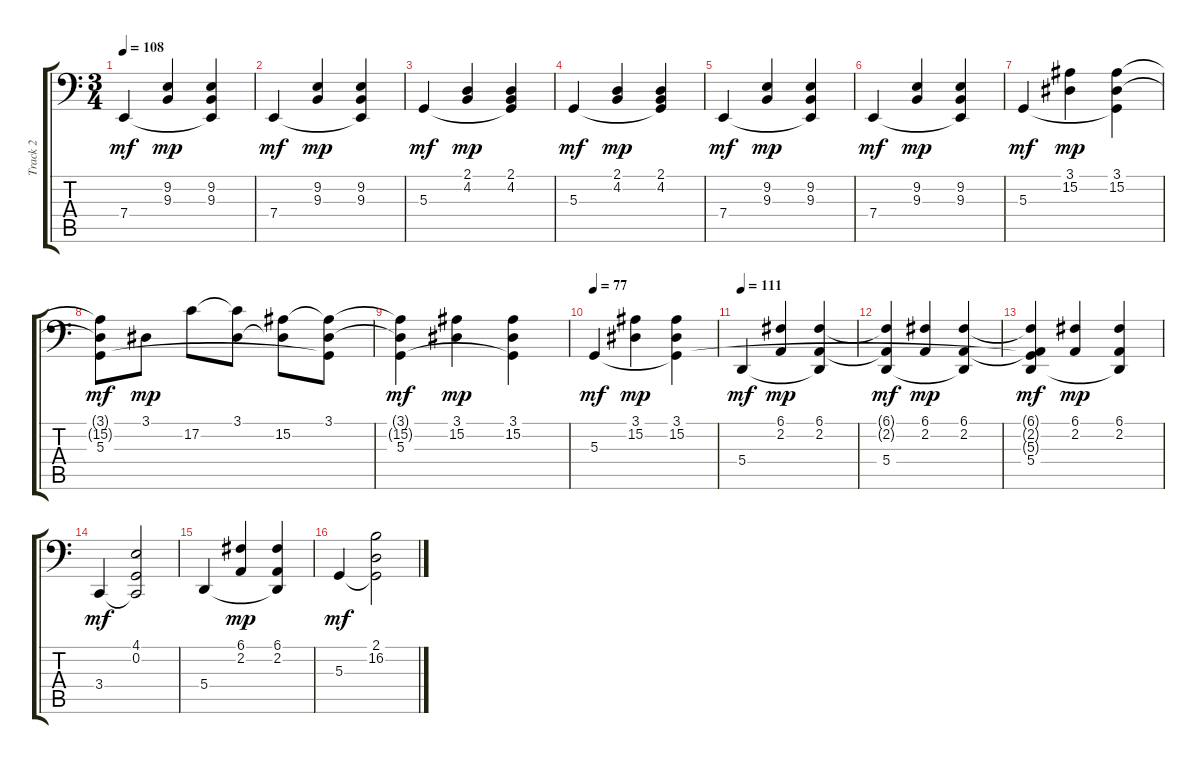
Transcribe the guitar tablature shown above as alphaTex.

\track ("Track 2" "Track 2") {instrument acousticgrandpiano}
\staff {score tabs}
\tuning (C3 G2 D2 A1 E1 B0) {hide}
\ts (3 4)
\tempo 108
\clef f4
\ks c
7.4.4{dy mf} (9.2 9.3).4{dy mp} (9.2 9.3 7.4{t}).4 |
7.4.4{dy mf} (9.2 9.3).4{dy mp} (9.2 9.3 7.4{t}).4 |
5.3.4{dy mf} (2.1 4.2).4{dy mp} (2.1 4.2 5.3{t}).4 |
5.3.4{dy mf} (2.1 4.2).4{dy mp} (2.1 4.2 5.3{t}).4 |
7.4.4{dy mf} (9.2 9.3).4{dy mp} (9.2 9.3 7.4{t}).4 |
7.4.4{dy mf} (9.2 9.3).4{dy mp} (9.2 9.3 7.4{t}).4 |
5.3.4{dy mf} (3.1 15.2).4{dy mp} (3.1 15.2 5.3{t}).4 |
(3.1{t} 15.2{t} 5.3).8{dy mf} 3.1.8{dy mp} 17.2.8 (3.1 17.2{t}).8 (3.1{t} 15.2).8 (3.1 15.2{t} 5.3{t}).8 |
(3.1{t} 15.2{t} 5.3).4{dy mf} (3.1 15.2).4{dy mp} (3.1 15.2 5.3{t}).4 |
\tempo 77
5.3.4{dy mf} (3.1 15.2).4{dy mp} (3.1 15.2 5.3{t}).4 |
\tempo 111
5.4.4{dy mf} (6.1 2.2).4{dy mp} (6.1 2.2 5.4{t}).4 |
(6.1{t} 2.2{t} 5.4).4{dy mf} (6.1 2.2).4{dy mp} (6.1 2.2 5.4{t}).4 |
(6.1{t} 2.2{t} 5.3{t} 5.4).4{dy mf} (6.1 2.2).4{dy mp} (6.1 2.2 5.4{t}).4 |
3.4.4{dy mf} (4.1 0.2 3.4{t}).2 |
5.4.4 (6.1 2.2).4{dy mp} (6.1 2.2 5.4{t}).4 |
5.3.4{dy mf} (2.1 16.2 5.3{t}).2
